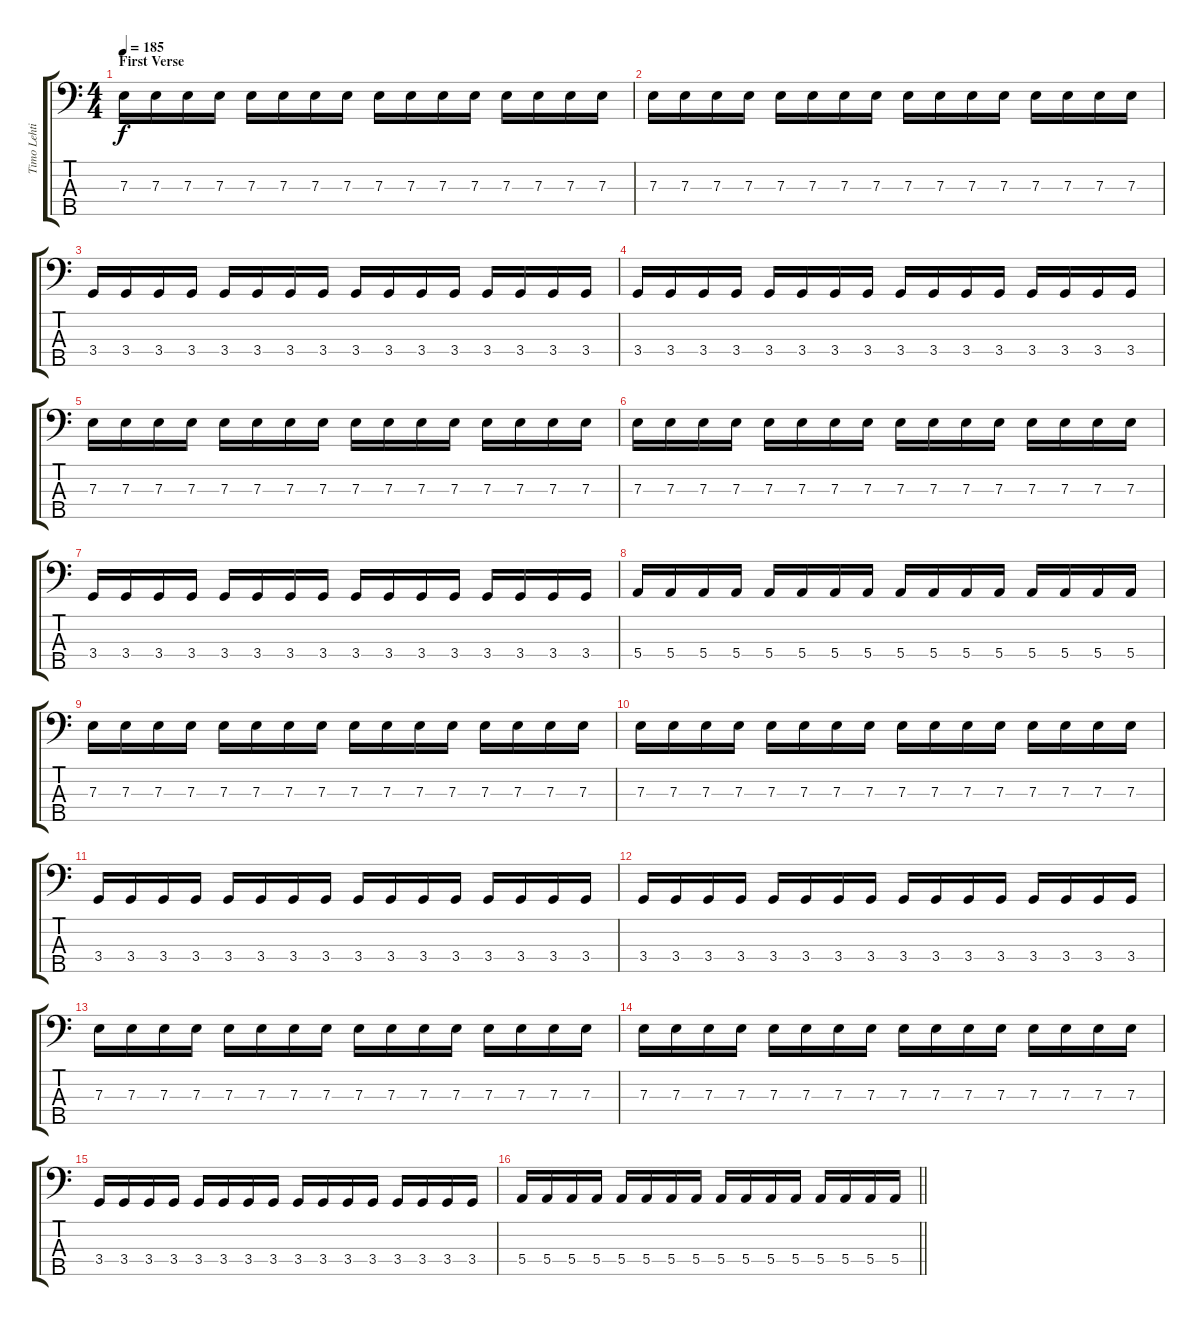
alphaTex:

\track ("Timo Lehtinen '' Lede ''" "Timo Lehti") {instrument electricbasspick}
\staff {score tabs}
\tuning (G2 D2 A1 E1 B0) {hide}
\ts (4 4)
\section ("" "First Verse")
\tempo 185
\clef f4
\ks c
7.3.16{dy f} 7.3.16 7.3.16 7.3.16 7.3.16 7.3.16 7.3.16 7.3.16 7.3.16 7.3.16 7.3.16 7.3.16 7.3.16 7.3.16 7.3.16 7.3.16 |
7.3.16 7.3.16 7.3.16 7.3.16 7.3.16 7.3.16 7.3.16 7.3.16 7.3.16 7.3.16 7.3.16 7.3.16 7.3.16 7.3.16 7.3.16 7.3.16 |
3.4.16 3.4.16 3.4.16 3.4.16 3.4.16 3.4.16 3.4.16 3.4.16 3.4.16 3.4.16 3.4.16 3.4.16 3.4.16 3.4.16 3.4.16 3.4.16 |
3.4.16 3.4.16 3.4.16 3.4.16 3.4.16 3.4.16 3.4.16 3.4.16 3.4.16 3.4.16 3.4.16 3.4.16 3.4.16 3.4.16 3.4.16 3.4.16 |
7.3.16 7.3.16 7.3.16 7.3.16 7.3.16 7.3.16 7.3.16 7.3.16 7.3.16 7.3.16 7.3.16 7.3.16 7.3.16 7.3.16 7.3.16 7.3.16 |
7.3.16 7.3.16 7.3.16 7.3.16 7.3.16 7.3.16 7.3.16 7.3.16 7.3.16 7.3.16 7.3.16 7.3.16 7.3.16 7.3.16 7.3.16 7.3.16 |
3.4.16 3.4.16 3.4.16 3.4.16 3.4.16 3.4.16 3.4.16 3.4.16 3.4.16 3.4.16 3.4.16 3.4.16 3.4.16 3.4.16 3.4.16 3.4.16 |
5.4.16 5.4.16 5.4.16 5.4.16 5.4.16 5.4.16 5.4.16 5.4.16 5.4.16 5.4.16 5.4.16 5.4.16 5.4.16 5.4.16 5.4.16 5.4.16 |
7.3.16 7.3.16 7.3.16 7.3.16 7.3.16 7.3.16 7.3.16 7.3.16 7.3.16 7.3.16 7.3.16 7.3.16 7.3.16 7.3.16 7.3.16 7.3.16 |
7.3.16 7.3.16 7.3.16 7.3.16 7.3.16 7.3.16 7.3.16 7.3.16 7.3.16 7.3.16 7.3.16 7.3.16 7.3.16 7.3.16 7.3.16 7.3.16 |
3.4.16 3.4.16 3.4.16 3.4.16 3.4.16 3.4.16 3.4.16 3.4.16 3.4.16 3.4.16 3.4.16 3.4.16 3.4.16 3.4.16 3.4.16 3.4.16 |
3.4.16 3.4.16 3.4.16 3.4.16 3.4.16 3.4.16 3.4.16 3.4.16 3.4.16 3.4.16 3.4.16 3.4.16 3.4.16 3.4.16 3.4.16 3.4.16 |
7.3.16 7.3.16 7.3.16 7.3.16 7.3.16 7.3.16 7.3.16 7.3.16 7.3.16 7.3.16 7.3.16 7.3.16 7.3.16 7.3.16 7.3.16 7.3.16 |
7.3.16 7.3.16 7.3.16 7.3.16 7.3.16 7.3.16 7.3.16 7.3.16 7.3.16 7.3.16 7.3.16 7.3.16 7.3.16 7.3.16 7.3.16 7.3.16 |
3.4.16 3.4.16 3.4.16 3.4.16 3.4.16 3.4.16 3.4.16 3.4.16 3.4.16 3.4.16 3.4.16 3.4.16 3.4.16 3.4.16 3.4.16 3.4.16 |
\barLineRight lightlight
5.4.16 5.4.16 5.4.16 5.4.16 5.4.16 5.4.16 5.4.16 5.4.16 5.4.16 5.4.16 5.4.16 5.4.16 5.4.16 5.4.16 5.4.16 5.4.16
